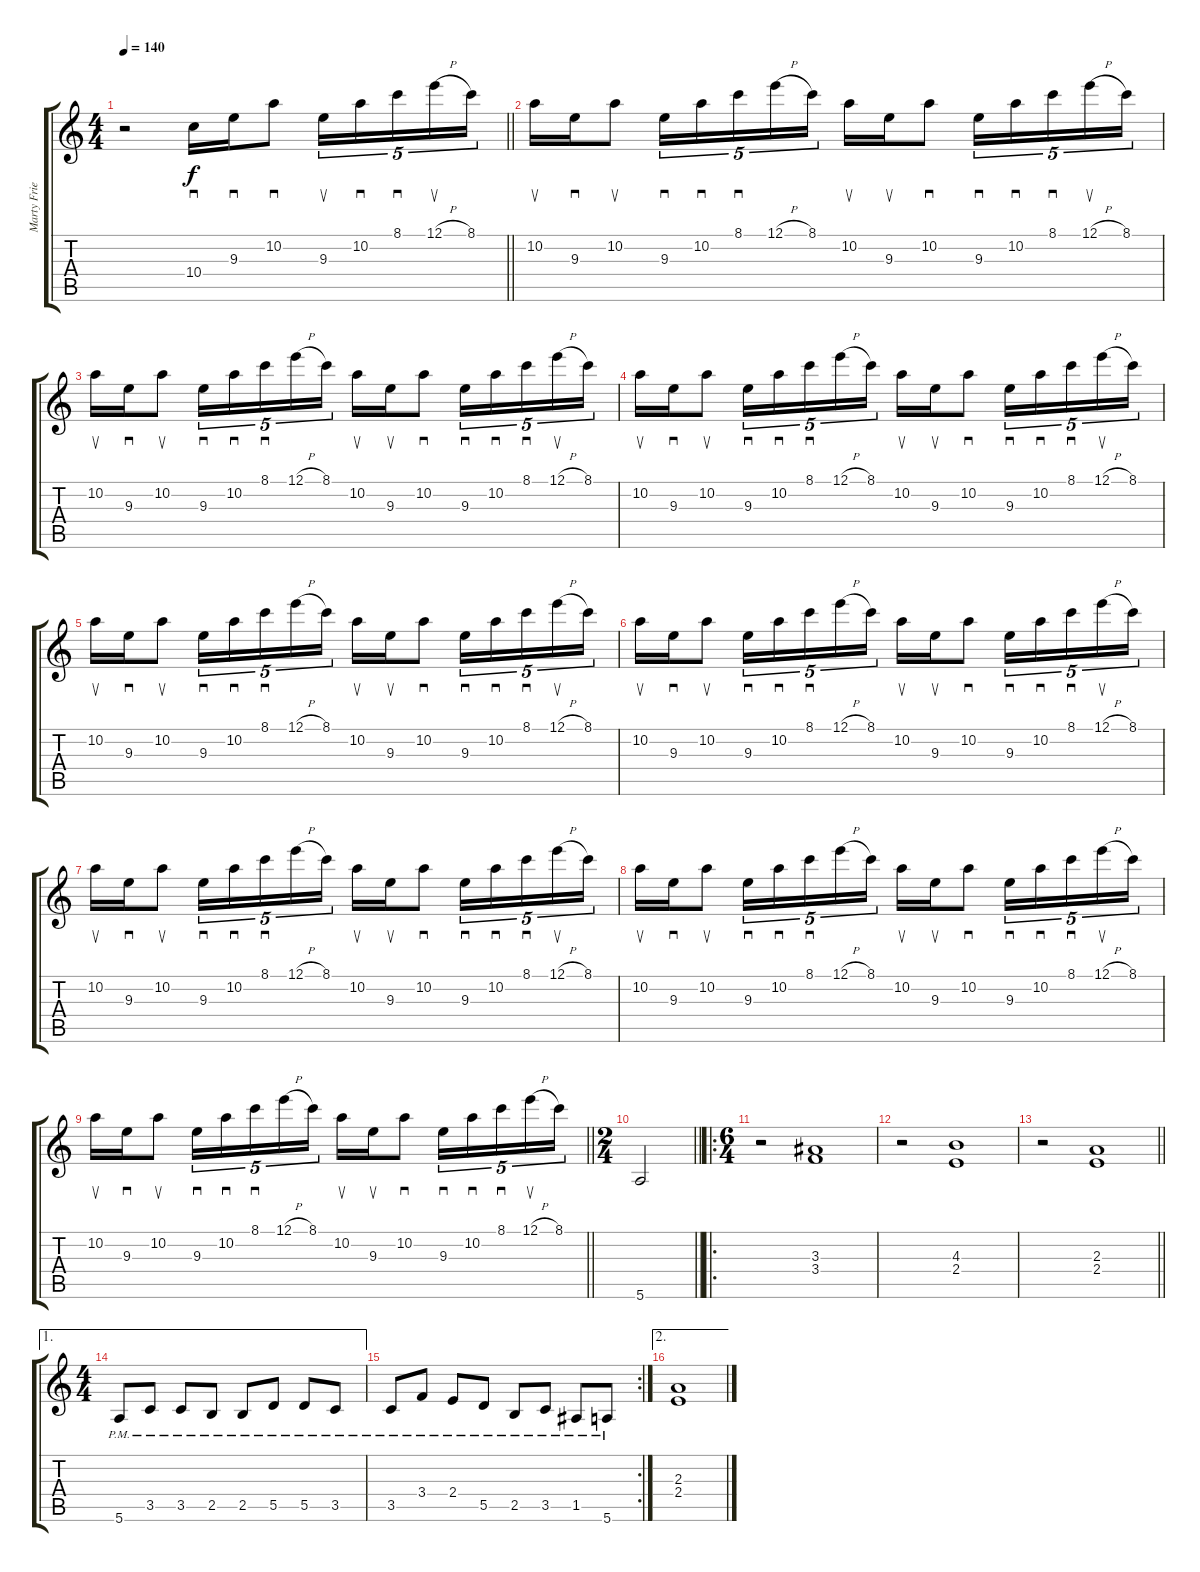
\track ("Marty Friedman" "Marty Frie") {instrument distortionguitar}
\staff {score tabs}
\tuning (E4 B3 G3 D3 A2 E2) {hide}
\ts (4 4)
\tempo 140
\clef g2
\barLineRight lightlight
\ks c
r.2{dy f instrument distortionguitar} 10.4.16{sd} 9.3.16{sd} 10.2.8{sd} 9.3.16{su tu (5 4)} 10.2.16{sd tu (5 4)} 8.1.16{sd tu (5 4)} 12.1{h}.16{su tu (5 4)} 8.1.16{tu (5 4)} |
\section ("" " ")
10.2.16{su} 9.3.16{sd} 10.2.8{su} 9.3.16{sd tu (5 4)} 10.2.16{sd tu (5 4)} 8.1.16{sd tu (5 4)} 12.1{h}.16{tu (5 4)} 8.1.16{tu (5 4)} 10.2.16{su} 9.3.16{su} 10.2.8{sd} 9.3.16{sd tu (5 4)} 10.2.16{sd tu (5 4)} 8.1.16{sd tu (5 4)} 12.1{h}.16{su tu (5 4)} 8.1.16{tu (5 4)} |
10.2.16{su} 9.3.16{sd} 10.2.8{su} 9.3.16{sd tu (5 4)} 10.2.16{sd tu (5 4)} 8.1.16{sd tu (5 4)} 12.1{h}.16{tu (5 4)} 8.1.16{tu (5 4)} 10.2.16{su} 9.3.16{su} 10.2.8{sd} 9.3.16{sd tu (5 4)} 10.2.16{sd tu (5 4)} 8.1.16{sd tu (5 4)} 12.1{h}.16{su tu (5 4)} 8.1.16{tu (5 4)} |
10.2.16{su} 9.3.16{sd} 10.2.8{su} 9.3.16{sd tu (5 4)} 10.2.16{sd tu (5 4)} 8.1.16{sd tu (5 4)} 12.1{h}.16{tu (5 4)} 8.1.16{tu (5 4)} 10.2.16{su} 9.3.16{su} 10.2.8{sd} 9.3.16{sd tu (5 4)} 10.2.16{sd tu (5 4)} 8.1.16{sd tu (5 4)} 12.1{h}.16{su tu (5 4)} 8.1.16{tu (5 4)} |
10.2.16{su} 9.3.16{sd} 10.2.8{su} 9.3.16{sd tu (5 4)} 10.2.16{sd tu (5 4)} 8.1.16{sd tu (5 4)} 12.1{h}.16{tu (5 4)} 8.1.16{tu (5 4)} 10.2.16{su} 9.3.16{su} 10.2.8{sd} 9.3.16{sd tu (5 4)} 10.2.16{sd tu (5 4)} 8.1.16{sd tu (5 4)} 12.1{h}.16{su tu (5 4)} 8.1.16{tu (5 4)} |
10.2.16{su} 9.3.16{sd} 10.2.8{su} 9.3.16{sd tu (5 4)} 10.2.16{sd tu (5 4)} 8.1.16{sd tu (5 4)} 12.1{h}.16{tu (5 4)} 8.1.16{tu (5 4)} 10.2.16{su} 9.3.16{su} 10.2.8{sd} 9.3.16{sd tu (5 4)} 10.2.16{sd tu (5 4)} 8.1.16{sd tu (5 4)} 12.1{h}.16{su tu (5 4)} 8.1.16{tu (5 4)} |
10.2.16{su} 9.3.16{sd} 10.2.8{su} 9.3.16{sd tu (5 4)} 10.2.16{sd tu (5 4)} 8.1.16{sd tu (5 4)} 12.1{h}.16{tu (5 4)} 8.1.16{tu (5 4)} 10.2.16{su} 9.3.16{su} 10.2.8{sd} 9.3.16{sd tu (5 4)} 10.2.16{sd tu (5 4)} 8.1.16{sd tu (5 4)} 12.1{h}.16{su tu (5 4)} 8.1.16{tu (5 4)} |
10.2.16{su} 9.3.16{sd} 10.2.8{su} 9.3.16{sd tu (5 4)} 10.2.16{sd tu (5 4)} 8.1.16{sd tu (5 4)} 12.1{h}.16{tu (5 4)} 8.1.16{tu (5 4)} 10.2.16{su} 9.3.16{su} 10.2.8{sd} 9.3.16{sd tu (5 4)} 10.2.16{sd tu (5 4)} 8.1.16{sd tu (5 4)} 12.1{h}.16{su tu (5 4)} 8.1.16{tu (5 4)} |
\barLineRight lightlight
10.2.16{su} 9.3.16{sd} 10.2.8{su} 9.3.16{sd tu (5 4)} 10.2.16{sd tu (5 4)} 8.1.16{sd tu (5 4)} 12.1{h}.16{tu (5 4)} 8.1.16{tu (5 4)} 10.2.16{su} 9.3.16{su} 10.2.8{sd} 9.3.16{sd tu (5 4)} 10.2.16{sd tu (5 4)} 8.1.16{sd tu (5 4)} 12.1{h}.16{su tu (5 4)} 8.1.16{tu (5 4)} |
\ts (2 4)
\barLineRight lightlight
5.6.2 |
\ro
\ts (6 4)
\section ("" " ")
r.2 (3.3 3.4).1 |
r.2 (4.3 2.4).1 |
\barLineRight lightlight
r.2 (2.3 2.4).1 |
\ae 1
\ts (4 4)
5.6{pm}.8 3.5{pm}.8 3.5{pm}.8 2.5{pm}.8 2.5{pm}.8 5.5{pm}.8 5.5{pm}.8 3.5{pm}.8 |
\rc 2
3.5{pm}.8 3.4{pm}.8 2.4{pm}.8 5.5{pm}.8 2.5{pm}.8 3.5{pm}.8 1.5{pm}.8 5.6{pm}.8 |
\ae 2
(2.3 2.4).1
